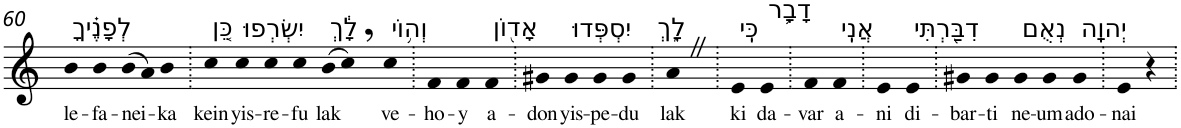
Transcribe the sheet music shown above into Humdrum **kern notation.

**kern	**text
*part1	*part1
*staff1	*staff1
*I"Piano	*
*I'Pno	*
!!LO:PB:g=z
*clefG2	*
*k[]	*
=60	=60
!LO:TX:a:t=לְפָנֶ֗יךָ	!
!	!LO:LY:b
4b	le-
!	!LO:LY:b
4b	-fa-
!	!LO:LY:b
(>8b	-nei-
8a)	.
!	!LO:LY:b
4b	-ka
=61.	=61.
!LO:TX:a:t=כֵּ֚ן	!
!	!LO:LY:b
4cc	kein
!LO:TX:a:t=יִשְׂרְפוּ	!
!	!LO:LY:b
4cc	yis-
!	!LO:LY:b
4cc	-re-
!	!LO:LY:b
4cc	-fu
!LO:TX:a:t=לָ֔ךְ	!
!	!LO:LY:b
(>8b	lak
8cc,)	.
!LO:TX:a:t=וְה֥וֹי	!
!	!LO:LY:b
4cc	ve-
=62.	=62.
!	!LO:LY:b
4f	-ho-
!	!LO:LY:b
4f	-y
!LO:TX:a:t=אָד֖וֹן	!
!	!LO:LY:b
4f	a-
=63.	=63.
!	!LO:LY:b
4g#X	-don
!LO:TX:a:t=יִסְפְּדוּ	!
!	!LO:LY:b
4g#	yis-
!	!LO:LY:b
4g#	-pe-
!	!LO:LY:b
4g#	-du
=64.	=64.
!LO:TX:a:t=לָ֑ךְ	!
!	!LO:LY:b
4aZ	lak
=65.	=65.
!LO:TX:a:t=כִּֽי	!
!	!LO:LY:b
4e	ki
!LO:TX:a:t=דָבָ֥ר	!
!	!LO:LY:b
4e	da-
=66.	=66.
!	!LO:LY:b
4f	-var
!LO:TX:a:t=אֲנִֽי	!
!	!LO:LY:b
4f	a-
=67.	=67.
!	!LO:LY:b
4e	-ni
!LO:TX:a:t=דִבַּ֖רְתִּי	!
!	!LO:LY:b
4e	di-
=68.	=68.
!	!LO:LY:b
4g#X	-bar-
!	!LO:LY:b
4g#	-ti
!LO:TX:a:t=נְאֻם	!
!	!LO:LY:b
4g#	ne-
!	!LO:LY:b
4g#	-um
!LO:TX:a:t=יְהוָֽה	!
!	!LO:LY:b
4g#	ado-
=69.	=69.
!	!LO:LY:b
4e	-nai
4r	.
=.	=.
*-	*-
